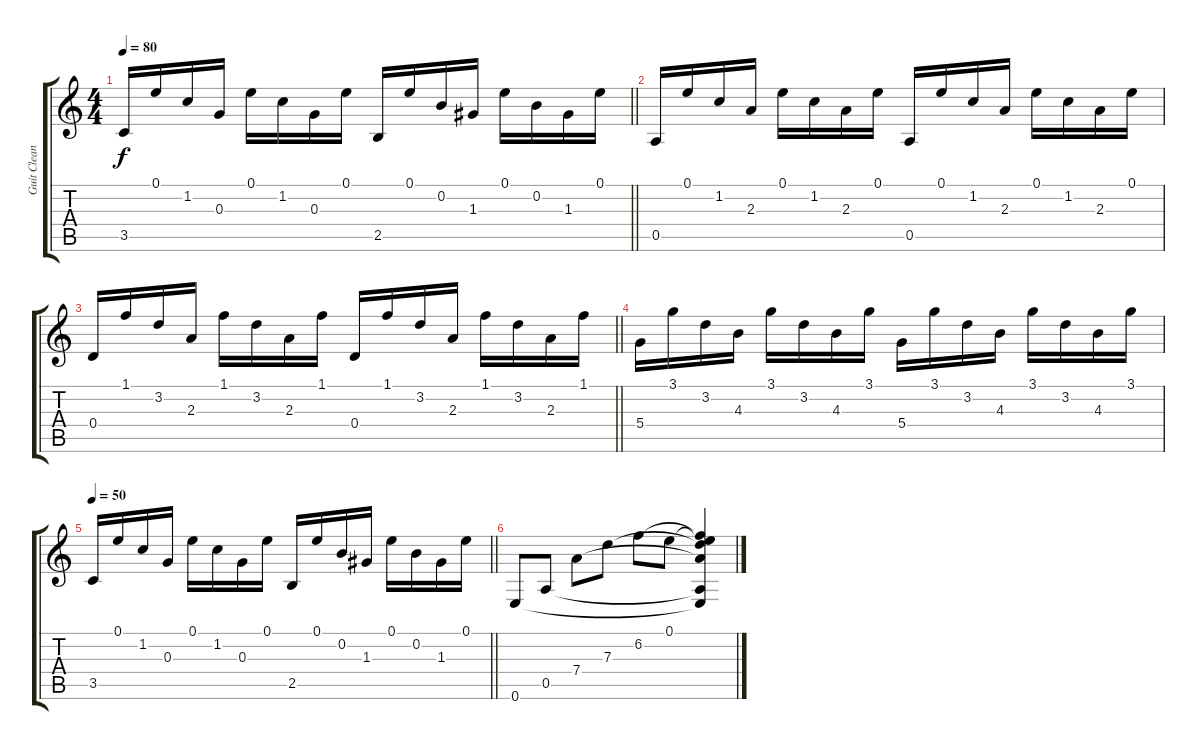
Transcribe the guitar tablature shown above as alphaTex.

\track ("Guit Clean" "Guit Clean") {instrument electricguitarjazz}
\staff {score tabs}
\tuning (E4 B3 G3 D3 A2 E2) {hide}
\ts (4 4)
\tempo 80
\clef g2
\barLineRight lightlight
\ks c
3.5.16{dy f} 0.1.16 1.2.16 0.3.16 0.1.16 1.2.16 0.3.16 0.1.16 2.5.16 0.1.16 0.2.16 1.3.16 0.1.16 0.2.16 1.3.16 0.1.16 |
0.5.16 0.1.16 1.2.16 2.3.16 0.1.16 1.2.16 2.3.16 0.1.16 0.5.16 0.1.16 1.2.16 2.3.16 0.1.16 1.2.16 2.3.16 0.1.16 |
\barLineRight lightlight
0.4.16 1.1.16 3.2.16 2.3.16 1.1.16 3.2.16 2.3.16 1.1.16 0.4.16 1.1.16 3.2.16 2.3.16 1.1.16 3.2.16 2.3.16 1.1.16 |
5.4.16 3.1.16 3.2.16 4.3.16 3.1.16 3.2.16 4.3.16 3.1.16 5.4.16 3.1.16 3.2.16 4.3.16 3.1.16 3.2.16 4.3.16 3.1.16 |
\tempo 50
\barLineRight lightlight
3.5.16 0.1.16 1.2.16 0.3.16 0.1.16 1.2.16 0.3.16 0.1.16 2.5.16 0.1.16 0.2.16 1.3.16 0.1.16 0.2.16 1.3.16 0.1.16 |
0.6.8 0.5.8 7.4.8 7.3.8 6.2.8 0.1.8 (0.1{t} 6.2{t} 7.3{t} 7.4{t} 0.5{t} 0.6{t}).4
